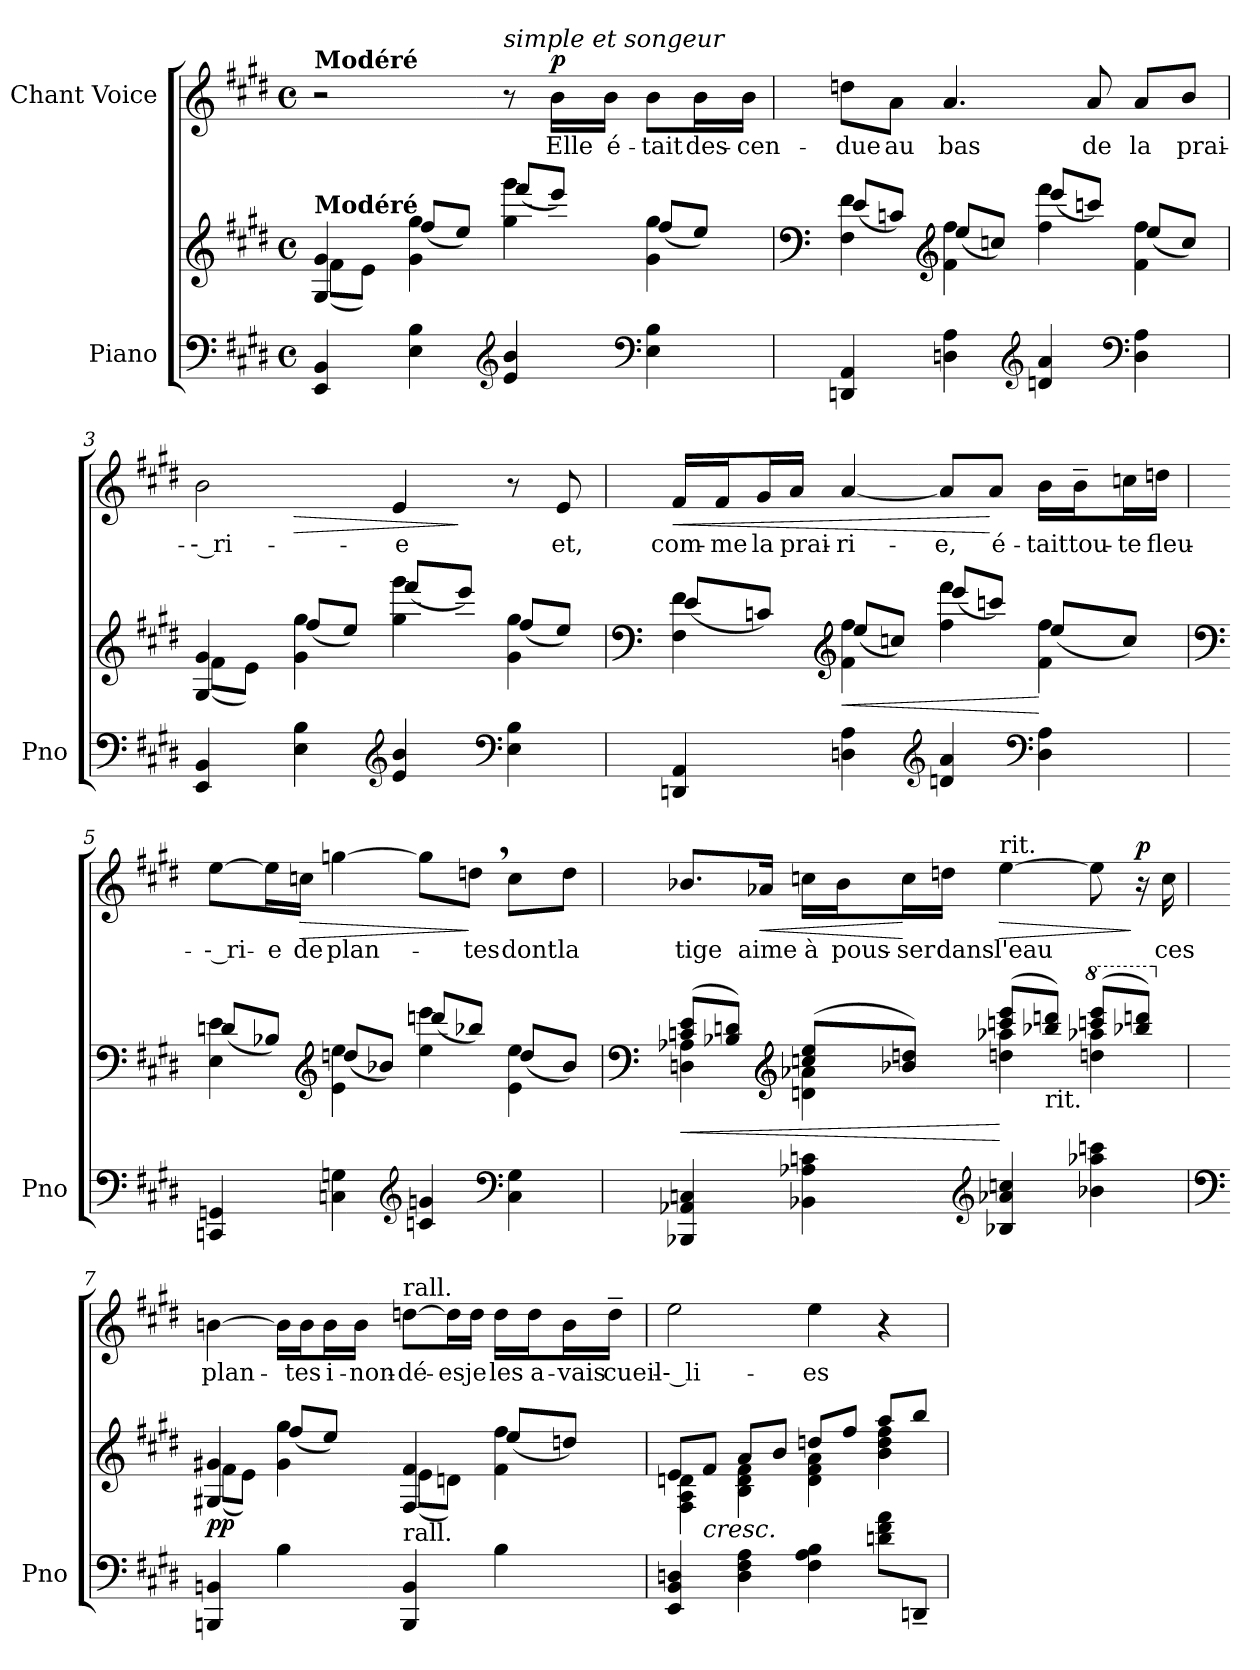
**kern	**kern	**dynam	**kern	**text	**dynam
*part2	*part2	*part2	*part1	*part1	*part1
*staff3	*staff2	*staff2/3	*staff1	*staff1	*staff1
*I"Piano	*	*	*I"Chant  Voice	*	*
*I'Pno	*	*	*	*	*
*clefF4	*clefG2	*	*clefG2	*	*
*k[f#c#g#d#]	*k[f#c#g#d#]	*	*k[f#c#g#d#]	*	*
*M4/4	*M4/4	*	*M4/4	*	*
*met(c)	*met(c)	*	*met(c)	*	*
=1	=1	=1	=1	=1	=1
*	*^	*	*	*	*
!	!	!	!	!LO:TX:a:B:t=Modéré	!	!
!	!LO:TX:a:B:t=Modéré	!	!	!	!	!
!	!	!	!LO:DY:b	!	!	!
!	!	!	!LO:DY:n=1:b	!	!	!
4EE/ 4BB/	4G#/ 4g#/	(>8f#\L	pp other-dynamics	2r	.	.
.	.	8e\J)	.	.	.	.
4E\ 4B\	4g#\ 4gg#\	(>8ff#/L	.	.	.	.
.	.	8ee/J)	.	.	.	.
*clefG2	*	*	*	*	*	*
!	!	!	!	!LO:TX:i:t=simple et songeur	!	!
4e/ 4b/	4gg#\ 4ggg#\	(8fff#/L	.	8r	.	.
!	!	!	!	!	!	!LO:DY:a
.	.	8eee/J)	.	16b\LL	Elle	p
.	.	.	.	16b\JJ	é-	.
*clefF4	*	*	*	*	*	*
4E\ 4B\	4g#\ 4gg#\	(8ff#/L	.	8b\L	-tait	.
.	.	8ee/J)	.	16b\L	des-	.
.	.	.	.	16b\JJ	-cen-	.
=2	=2	=2	=2	=2	=2	=2
*	*clefF4	*	*	*	*	*
4DDn/ 4AA/	4F#\ 4f#\	(8e/L	.	8ddn\L	-due	.
.	.	8cn/J)	.	8a\J	au	.
*	*clefG2	*	*	*	*	*
4Dn\ 4A\	4f#\ 4ff#\	(8ee/L	.	4.a/	bas	.
.	.	8ccn/J)	.	.	.	.
*clefG2	*	*	*	*	*	*
4dn/ 4a/	4ff#\ 4fff#\	(8eee/L	.	.	.	.
.	.	8cccn/J)	.	8a/	de	.
*clefF4	*	*	*	*	*	*
4D\ 4A\	4f#\ 4ff#\	(8ee/L	.	8a/L	la	.
.	.	8cc/J)	.	8b/J	prai-	.
=3	=3	=3	=3	=3	=3	=3
*	*	*	*	*^	*	*
4EE/ 4BB/	4G#/ 4g#/	(>8f#\L	.	2b\	4ryy	-- ri-	.
.	.	8e\J)	.	.	.	.	.
!	!	!	!	!	!	!	!LO:HP:b
4E\ 4B\	4g#\ 4gg#\	(>8ff#/L	.	.	4ryy	.	>
.	.	8ee/J)	.	.	.	.	.
*clefG2	*	*	*	*	*	*	*
4e/ 4b/	4gg#\ 4ggg#\	(8fff#/L	.	4e/	16ryy	-e	.
.	.	.	.	.	16ryy	.	.
.	.	8eee/J)	.	.	8ryy	.	]
*clefF4	*	*	*	*	*	*	*
4E\ 4B\	4g#\ 4gg#\	(8ff#/L	.	8r	4ryy	.	.
.	.	8ee/J)	.	8e/	.	et,	.
*	*	*	*	*v	*v	*	*
=4	=4	=4	=4	=4	=4	=4
*	*clefF4	*	*	*	*	*
!	!	!	!	!	!	!LO:HP:b
4DDn/ 4AA/	4F#\ 4f#\	(8e/L	.	16f#/LL	com-	<
.	.	.	.	16f#/J	-me	.
.	.	8cn/J)	.	16g#/L	la	.
.	.	.	.	16a/JJ	prai-	.
*	*clefG2	*	*	*	*	*
!	!	!	!LO:HP:b	!	!	!
4Dn\ 4A\	4f#\ 4ff#\	(8ee/L	<	[4a/	-ri-	.
.	.	8ccn/J)	.	.	.	.
*clefG2	*	*	*	*	*	*
4dn/ 4a/	4ff#\ 4fff#\	(8eee/L	.	8a/L]	-e,	.
.	.	8cccn/J)	.	8a/J	é-	[
*clefF4	*	*	*	*	*	*
4D\ 4A\	4f#\ 4ff#\	(8ee/L	[	16b\LL	-tait	.
.	.	.	.	16b~\J	tou-	.
.	.	8cc/J)	.	16ccn\L	-te	.
.	.	.	.	16ddn\JJ	fleu-	.
=5	=5	=5	=5	=5	=5	=5
*	*clefF4	*	*	*	*	*
4CCn/ 4GGn/	4E\ 4e\	(8dn/L	.	[8ee\L	-- ri-	.
.	.	8B-X/J)	.	16ee\L]	-e	.
!	!	!	!	!	!	!LO:HP:b
.	.	.	.	16ccn\JJ	de	>
*	*clefG2	*	*	*	*	*
4Cn\ 4Gn\	4e\ 4ee\	(8ddn/L	.	[4ggn\	plan-	.
.	.	8b-X/J)	.	.	.	.
*clefG2	*	*	*	*	*	*
4cn/ 4gn/	4ee\ 4eee\	(8dddn/L	.	8gg\L]	.	.
.	.	8bb-X/J)	.	8ddn,\J	-tes	]
*clefF4	*	*	*	*	*	*
4C\ 4G\	4e\ 4ee\	(8dd/L	.	8cc\L	dont	.
.	.	8b-/J)	.	8dd\J	la	.
=6	=6	=6	=6	=6	=6	=6
*	*clefF4	*	*	*	*	*
!	!	!	!LO:HP:b	!	!	!
4BBB-X/ 4AA-X/ 4Cn/	(8cn/ 8e/L	4Dn\ 4A-X\	<	8.b-X/L	tige	.
.	8B-X/ 8dn/J)	.	.	.	.	.
!	!	!	!	!	!	!LO:HP:b
.	.	.	.	16a-X/Jk	aime	<
*	*clefG2	*	*	*	*	*
4BB-X\ 4A-X\ 4cn\	(8ccn/ 8ee/L	4dn\ 4a-X\	.	16ccn\LL	à	.
.	.	.	.	16b-\J	pous-	.
.	8b-X/ 8ddn/J)	.	.	16cc\L	-ser	[
.	.	.	.	16ddn\JJ	dans	.
*clefG2	*	*	*	*	*	*
!	!	!	!	!LO:TX:a:t=rit.	!	!
!	!	!	!	!	!	!LO:HP:b
4B-X/ 4a-X/ 4ccn/	(8cccn/ 8eee/L	4ddn\ 4aa-X\	[	[4ee\	l'eau	>
!	!LO:TX:b:t=rit.	!	!	!	!	!
.	8bb-X/ 8dddn/J)	.	.	.	.	.
*	*8va	*	*	*	*	*
4b-X\ 4aa-X\ 4cccn\	(8ccccn/ 8eeee/L	4dddn\ 4aaa-X\	.	8ee\]	.	.
!	!	!	!	!	!	!LO:DY:n=1:a
.	8bbb-X/ 8ddddn/J)	.	.	16r	.	] p
.	.	.	.	16cc\	ces	.
=7	=7	=7	=7	=7	=7	=7
*clefF4	*	*	*	*	*	*
*	*X8va	*	*	*	*	*
!	!	!	!LO:DY:b	!	!	!
4BBBn/ 4BBn/	4G#X/ 4g#X/	(>8f#\L	pp	[4bn\	plan-	.
.	.	8e\J)	.	.	.	.
4B\	4g#\ 4gg#\	(<8ff#/L	.	16b\LL]	.	.
.	.	.	.	16b\J	-tes	.
.	.	8ee/J)	.	16b\L	i-	.
.	.	.	.	16b\JJ	-non-	.
!	!	!	!	!LO:TX:a:t=rall.	!	!
!LO:TX:a:t=rall.	!	!	!	!	!	!
4BBB/ 4BB/	4F#/ 4f#/	(>8e\L	.	[8ddn\L	-dé-	.
.	.	8dn\J)	.	16dd\L]	-es	.
.	.	.	.	16dd\JJ	je	.
4B\	4f#\ 4ff#\	(<8ee/L	.	16dd\LL	les	.
.	.	.	.	16dd\J	a-	.
.	.	8ddn/J)	.	16b\L	-vais	.
.	.	.	.	16dd~\JJ	cueil-	.
=8	=8	=8	=8	=8	=8	=8
4EE/ 4BB/ 4Dn/	8e/L	4F#\ 4A\ 4dn\	.	2ee\	-- li-	.
!	!LO:TX:b:i:t=cresc.	!	!	!	!	!
.	8f#/J	.	.	.	.	.
4D\ 4F#\ 4A\	8a/L	4B\ 4d\ 4f#\	.	.	.	.
.	8b/J	.	.	.	.	.
4F#\ 4A\ 4B\	8ddn/L	4d\ 4f#\ 4a\	.	4ee\	-es	.
.	8ff#/J	.	.	.	.	.
8dn\ 8f#\ 8a\L	8aa/L	4b\ 4dd\ 4ff#\	.	4r	.	.
8DDn~/J	8bb/J	.	.	.	.	.
*	*v	*v	*	*	*	*
=	=	=	=	=	=
*-	*-	*-	*-	*-	*-
